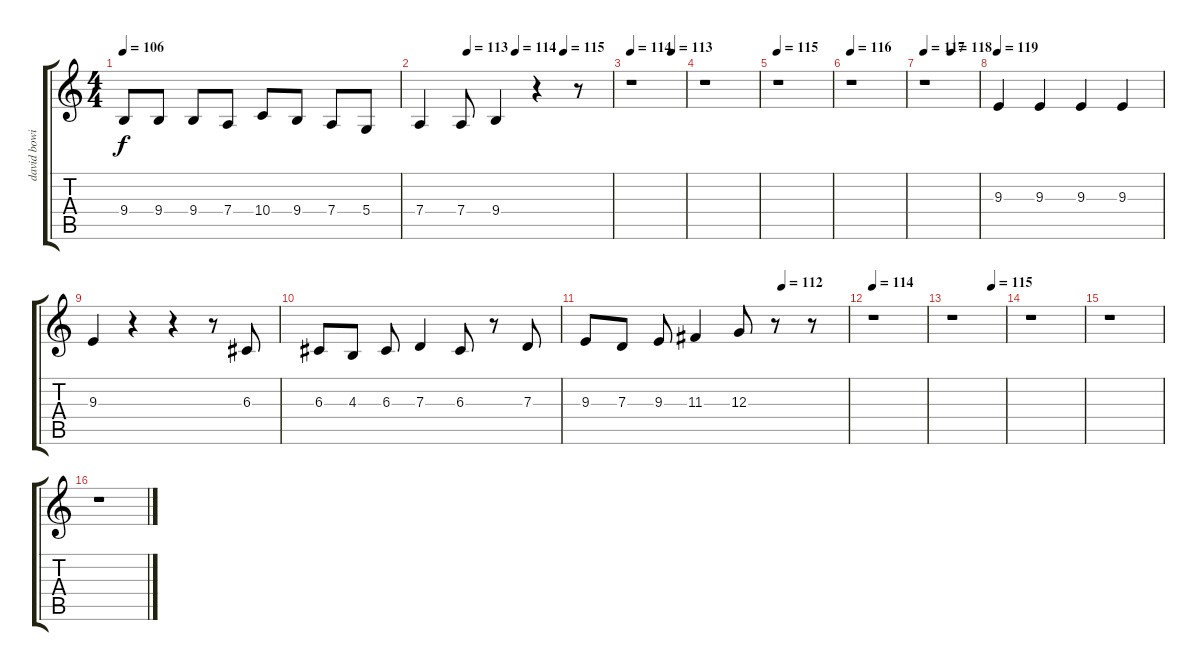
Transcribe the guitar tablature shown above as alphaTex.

\track ("david bowie" "david bowi") {instrument trombone}
\staff {score tabs}
\tuning (E4 B3 G3 D3 A2 E2) {hide}
\ts (4 4)
\tempo 106
\clef g2
\ks c
9.4.8{dy f} 9.4.8 9.4.8 7.4.8 10.4.8 9.4.8 7.4.8 5.4.8{volume 12} |
\tempo (113 0.25)
\tempo (114 0.5)
\tempo (115 0.75)
7.4.4{volume 14} 7.4.8 9.4.4 r.4 r.8 |
\tempo 114
\tempo (113 0.75)
r.1 |
r.1 |
\tempo 115
r.1 |
\tempo 116
r.1 |
\tempo 117
\tempo (118 0.5)
r.1 |
\tempo 119
9.3.4{volume 9} 9.3.4 9.3.4 9.3.4 |
9.3.4 r.4 r.4 r.8 6.3.8{volume 11} |
6.3.8 4.3.8 6.3.8 7.3.4 6.3.8 r.8 7.3.8 |
\tempo (112 0.75)
9.3.8 7.3.8 9.3.8 11.3.4 12.3.8 r.8 r.8 |
\tempo 114
r.1 |
\tempo (115 0.75)
r.1 |
r.1 |
r.1 |
r.1
